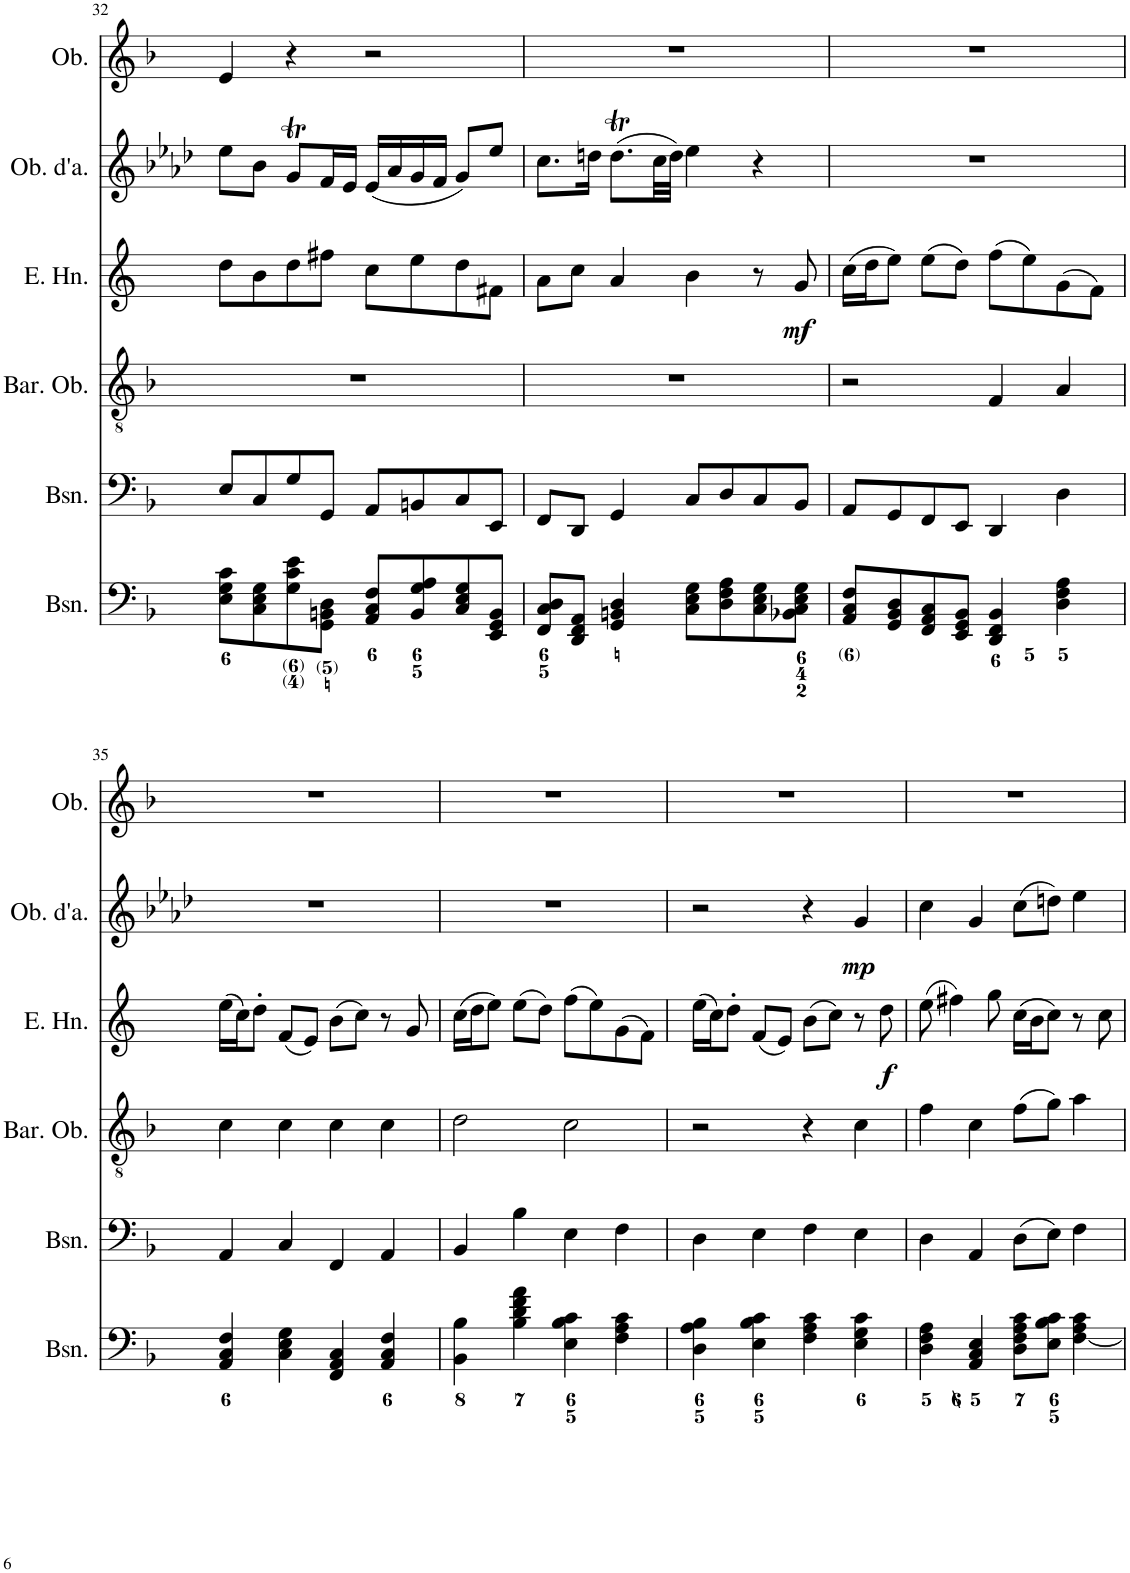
**kern	**kern	**kern	**kern	**dynam	**kern	**dynam	**kern
*part6	*part5	*part4	*part3	*part3	*part2	*part2	*part1
*staff6	*staff5	*staff4	*staff3	*staff3	*staff2	*staff2	*staff1
*I"Bassoon	*I"Bassoon	*I"Baritone Oboe	*I"English Horn	*	*I"Oboe d'amore	*	*I"Oboe
*I'Bsn.	*I'Bsn.	*I'Bar. Ob.	*I'E. Hn.	*	*I'Ob. d'a.	*	*I'Ob.
!!LO:PB:g=z
*clefF4	*clefF4	*clefGv2	*clefG2	*	*clefG2	*	*clefG2
*	*	*	*Trd4c7	*	*Trd2c3	*	*
*k[b-]	*k[b-]	*k[b-]	*k[]	*	*k[b-e-a-d-]	*	*k[b-]
*M4/4	*M4/4	*M4/4	*M4/4	*	*M4/4	*	*M4/4
*met(c)	*met(c)	*met(c)	*met(c)	*	*met(c)	*	*met(c)
=32	=32	=32	=32	=32	=32	=32	=32
8E\ 8G\ 8c\L	8E/L	1r	8dd\L	.	8ee-\L	.	4e/
8C\ 8E\ 8G\	8C/	.	8b\	.	8b-\J	.	.
8G\ 8c\ 8e\	8G/	.	8dd\	.	8gt/L	.	4r
8GG\ 8BBn\ 8D\J	8GG/J	.	8ff#X\J	.	16f/L	.	.
.	.	.	.	.	16e-/JJ	.	.
8AA/ 8C/ 8F/L	8AA/L	.	8cc\L	.	(16e-/LL	.	2r
.	.	.	.	.	16a-/	.	.
8BB/ 8G/ 8A/	8BBn/	.	8ee\	.	16g/	.	.
.	.	.	.	.	16f/JJ	.	.
8C/ 8E/ 8G/	8C/	.	8dd\	.	8g/L)	.	.
8EE/ 8GG/ 8BB/J	8EE/J	.	8f#X\J	.	8ee-/J	.	.
=33	=33	=33	=33	=33	=33	=33	=33
8FF/ 8C/ 8D/L	8FF/L	1r	8a\L	.	8.cc\L	.	1r
8DD/ 8FF/ 8AA/J	8DD/J	.	8cc\J	.	.	.	.
.	.	.	.	.	16ddn\Jk	.	.
4GG/ 4BBn/ 4D/	4GG/	.	4a/	.	(8.ddt\L	.	.
.	.	.	.	.	32cc\LL	.	.
.	.	.	.	.	32dd\JJJ)	.	.
8C\ 8E\ 8G\L	8C/L	.	4b\	.	4ee-\	.	.
8D\ 8F\ 8A\	8D/	.	.	.	.	.	.
8C\ 8E\ 8G\	8C/	.	8r	.	4r	.	.
!	!	!	!	!LO:DY:b	!	!	!
8BB-X\ 8C\ 8E\ 8G\J	8BB-/J	.	8g/	mf	.	.	.
=34	=34	=34	=34	=34	=34	=34	=34
8AA/ 8C/ 8F/L	8AA/L	2r	(16cc\LL	.	1r	.	1r
.	.	.	16dd\J	.	.	.	.
8GG/ 8BB-/ 8D/	8GG/	.	8ee\J)	.	.	.	.
8FF/ 8AA/ 8C/	8FF/	.	(8ee\L	.	.	.	.
8EE/ 8GG/ 8BB-/J	8EE/J	.	8dd\J)	.	.	.	.
4DD/ 4FF/ 4BB-/	4DD/	4F/	(8ff\L	.	.	.	.
.	.	.	8ee\)	.	.	.	.
4D\ 4F\ 4A\	4D\	4A/	(8g\	.	.	.	.
.	.	.	8f\J)	.	.	.	.
!!LO:LB:g=z
=35	=35	=35	=35	=35	=35	=35	=35
4AA/ 4C/ 4F/	4AA/	4c\	(16ee\LL	.	1r	.	1r
.	.	.	16cc\J)	.	.	.	.
.	.	.	8dd'\J	.	.	.	.
4C\ 4E\ 4G\	4C/	4c\	(8f/L	.	.	.	.
.	.	.	8e/J)	.	.	.	.
4FF/ 4AA/ 4C/	4FF/	4c\	(8b\L	.	.	.	.
.	.	.	8cc\J)	.	.	.	.
4AA/ 4C/ 4F/	4AA/	4c\	8r	.	.	.	.
.	.	.	8g/	.	.	.	.
=36	=36	=36	=36	=36	=36	=36	=36
4BB-\ 4B-\	4BB-/	2d\	(16cc\LL	.	1r	.	1r
.	.	.	16dd\J	.	.	.	.
.	.	.	8ee\J)	.	.	.	.
4B-\ 4d\ 4f\ 4a\	4B-\	.	(8ee\L	.	.	.	.
.	.	.	8dd\J)	.	.	.	.
4E\ 4B-\ 4c\	4E\	2c\	(8ff\L	.	.	.	.
.	.	.	8ee\)	.	.	.	.
4F\ 4A\ 4c\	4F\	.	(8g\	.	.	.	.
.	.	.	8f\J)	.	.	.	.
=37	=37	=37	=37	=37	=37	=37	=37
4D\ 4A\ 4B-\	4D\	2r	(16ee\LL	.	2r	.	1r
.	.	.	16cc\J)	.	.	.	.
.	.	.	8dd'\J	.	.	.	.
4E\ 4B-\ 4c\	4E\	.	(8f/L	.	.	.	.
.	.	.	8e/J)	.	.	.	.
4F\ 4A\ 4c\	4F\	4r	(8b\L	.	4r	.	.
.	.	.	8cc\J)	.	.	.	.
!	!	!	!	!	!	!LO:DY:b	!
4E\ 4G\ 4c\	4E\	4c\	8r	.	4g/	mp	.
!	!	!	!	!LO:DY:b	!	!	!
.	.	.	8dd\	f	.	.	.
=38	=38	=38	=38	=38	=38	=38	=38
4D\ 4F\ 4A\	4D\	4f\	(8ee\	.	4cc\	.	1r
.	.	.	4ff#X\)	.	.	.	.
4AA/ 4C/ 4E/	4AA/	4c\	.	.	4g/	.	.
.	.	.	8gg\	.	.	.	.
8D\ 8F\ 8A\ 8c\L	(8D\L	(8f\L	(16cc\LL	.	(8cc\L	.	.
.	.	.	16b\J	.	.	.	.
8E\ 8B-\ 8c\J	8E\J)	8g\J)	8cc\J)	.	8ddn\J)	.	.
[4F\ 4A\ 4c\	4F\	4a\	8r	.	4ee-\	.	.
.	.	.	8cc\	.	.	.	.
=	=	=	=	=	=	=	=
*-	*-	*-	*-	*-	*-	*-	*-
